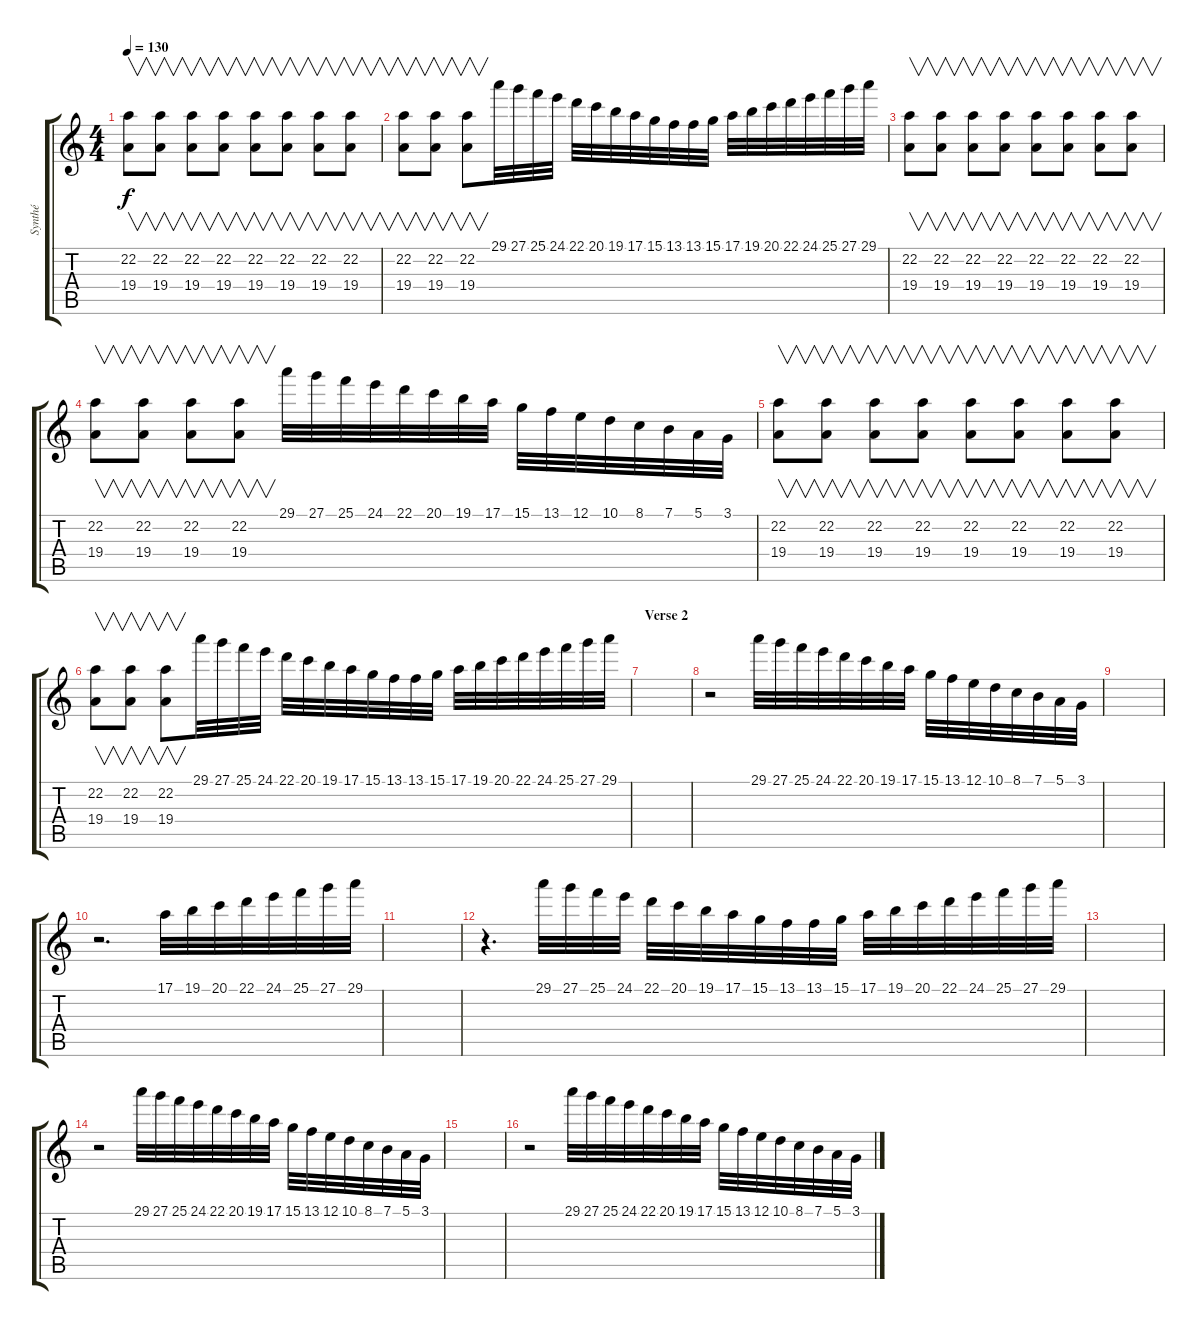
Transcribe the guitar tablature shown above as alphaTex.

\track ("Synthé" "Synthé") {instrument drawbarorgan}
\staff {score tabs}
\tuning (E4 B3 G3 D3 A2 E2) {hide}
\ts (4 4)
\tempo 130
\clef g2
\ks c
(22.2 19.4).8{v dy f} (22.2 19.4).8{v} (22.2 19.4).8{v} (22.2 19.4).8{v} (22.2 19.4).8{v} (22.2 19.4).8{v} (22.2 19.4).8{v} (22.2 19.4).8{v} |
(22.2 19.4).8{v} (22.2 19.4).8{v} (22.2 19.4).8{v} 29.1.32 27.1.32 25.1.32 24.1.32 22.1.32 20.1.32 19.1.32 17.1.32 15.1.32 13.1.32 13.1.32 15.1.32 17.1.32 19.1.32 20.1.32 22.1.32 24.1.32 25.1.32 27.1.32 29.1.32 |
(22.2 19.4).8{v} (22.2 19.4).8{v} (22.2 19.4).8{v} (22.2 19.4).8{v} (22.2 19.4).8{v} (22.2 19.4).8{v} (22.2 19.4).8{v} (22.2 19.4).8{v} |
(22.2 19.4).8{v} (22.2 19.4).8{v} (22.2 19.4).8{v} (22.2 19.4).8{v} 29.1.32 27.1.32 25.1.32 24.1.32 22.1.32 20.1.32 19.1.32 17.1.32 15.1.32 13.1.32 12.1.32 10.1.32 8.1.32 7.1.32 5.1.32 3.1.32 |
(22.2 19.4).8{v} (22.2 19.4).8{v} (22.2 19.4).8{v} (22.2 19.4).8{v} (22.2 19.4).8{v} (22.2 19.4).8{v} (22.2 19.4).8{v} (22.2 19.4).8{v} |
(22.2 19.4).8{v} (22.2 19.4).8{v} (22.2 19.4).8{v} 29.1.32 27.1.32 25.1.32 24.1.32 22.1.32 20.1.32 19.1.32 17.1.32 15.1.32 13.1.32 13.1.32 15.1.32 17.1.32 19.1.32 20.1.32 22.1.32 24.1.32 25.1.32 27.1.32 29.1.32 |
\section ("" "Verse 2")
|
r.2 29.1.32 27.1.32 25.1.32 24.1.32 22.1.32 20.1.32 19.1.32 17.1.32 15.1.32 13.1.32 12.1.32 10.1.32 8.1.32 7.1.32 5.1.32 3.1.32 |
|
r.2{d} 17.1.32 19.1.32 20.1.32 22.1.32 24.1.32 25.1.32 27.1.32 29.1.32 |
|
r.4{d} 29.1.32 27.1.32 25.1.32 24.1.32 22.1.32 20.1.32 19.1.32 17.1.32 15.1.32 13.1.32 13.1.32 15.1.32 17.1.32 19.1.32 20.1.32 22.1.32 24.1.32 25.1.32 27.1.32 29.1.32 |
|
r.2 29.1.32 27.1.32 25.1.32 24.1.32 22.1.32 20.1.32 19.1.32 17.1.32 15.1.32 13.1.32 12.1.32 10.1.32 8.1.32 7.1.32 5.1.32 3.1.32 |
|
r.2 29.1.32 27.1.32 25.1.32 24.1.32 22.1.32 20.1.32 19.1.32 17.1.32 15.1.32 13.1.32 12.1.32 10.1.32 8.1.32 7.1.32 5.1.32 3.1.32
